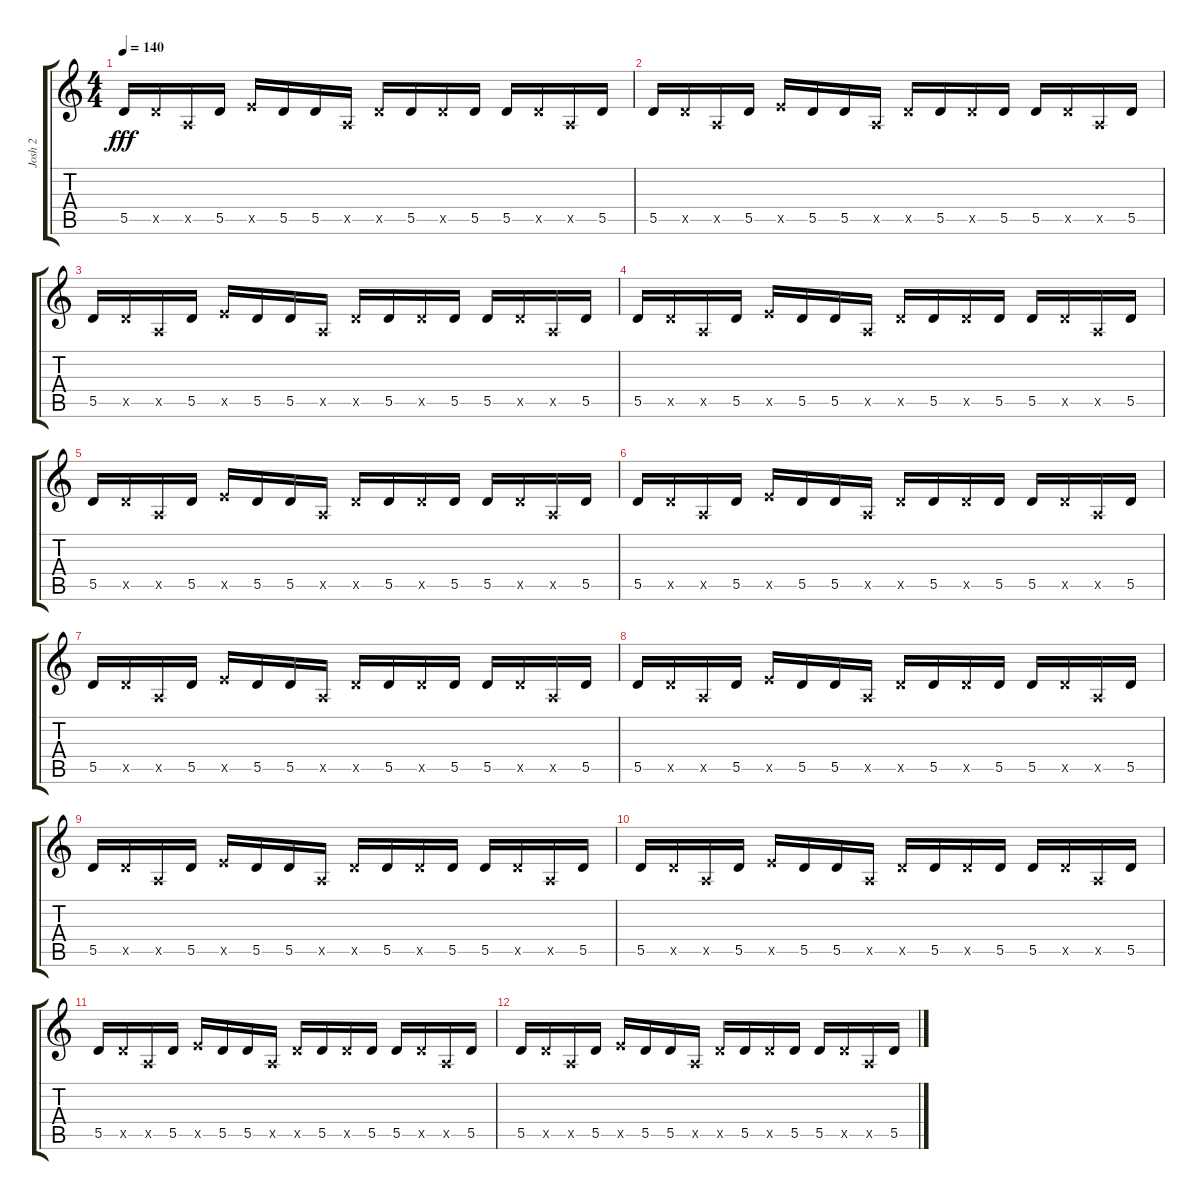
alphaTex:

\track ("Josh 2" "Josh 2") {instrument electricguitarclean}
\staff {score tabs}
\tuning (E4 B3 G3 D3 A2 E2) {hide}
\ts (4 4)
\tempo 140
\clef g2
\ks c
5.5.16{dy fff} 5.5{x}.16 0.5{x}.16 5.5.16 7.5{x}.16 5.5.16 5.5.16 0.5{x}.16 5.5{x}.16 5.5.16 5.5{x}.16 5.5.16 5.5.16 5.5{x}.16 0.5{x}.16 5.5.16 |
5.5.16 5.5{x}.16 0.5{x}.16 5.5.16 7.5{x}.16 5.5.16 5.5.16 0.5{x}.16 5.5{x}.16 5.5.16 5.5{x}.16 5.5.16 5.5.16 5.5{x}.16 0.5{x}.16 5.5.16 |
5.5.16 5.5{x}.16 0.5{x}.16 5.5.16 7.5{x}.16 5.5.16 5.5.16 0.5{x}.16 5.5{x}.16 5.5.16 5.5{x}.16 5.5.16 5.5.16 5.5{x}.16 0.5{x}.16 5.5.16 |
5.5.16 5.5{x}.16 0.5{x}.16 5.5.16 7.5{x}.16 5.5.16 5.5.16 0.5{x}.16 5.5{x}.16 5.5.16 5.5{x}.16 5.5.16 5.5.16 5.5{x}.16 0.5{x}.16 5.5.16 |
5.5.16 5.5{x}.16 0.5{x}.16 5.5.16 7.5{x}.16 5.5.16 5.5.16 0.5{x}.16 5.5{x}.16 5.5.16 5.5{x}.16 5.5.16 5.5.16 5.5{x}.16 0.5{x}.16 5.5.16 |
5.5.16 5.5{x}.16 0.5{x}.16 5.5.16 7.5{x}.16 5.5.16 5.5.16 0.5{x}.16 5.5{x}.16 5.5.16 5.5{x}.16 5.5.16 5.5.16 5.5{x}.16 0.5{x}.16 5.5.16 |
5.5.16 5.5{x}.16 0.5{x}.16 5.5.16 7.5{x}.16 5.5.16 5.5.16 0.5{x}.16 5.5{x}.16 5.5.16 5.5{x}.16 5.5.16 5.5.16 5.5{x}.16 0.5{x}.16 5.5.16 |
5.5.16 5.5{x}.16 0.5{x}.16 5.5.16 7.5{x}.16 5.5.16 5.5.16 0.5{x}.16 5.5{x}.16 5.5.16 5.5{x}.16 5.5.16 5.5.16 5.5{x}.16 0.5{x}.16 5.5.16 |
5.5.16 5.5{x}.16 0.5{x}.16 5.5.16 7.5{x}.16 5.5.16 5.5.16 0.5{x}.16 5.5{x}.16 5.5.16 5.5{x}.16 5.5.16 5.5.16 5.5{x}.16 0.5{x}.16 5.5.16 |
5.5.16 5.5{x}.16 0.5{x}.16 5.5.16 7.5{x}.16 5.5.16 5.5.16 0.5{x}.16 5.5{x}.16 5.5.16 5.5{x}.16 5.5.16 5.5.16 5.5{x}.16 0.5{x}.16 5.5.16 |
5.5.16 5.5{x}.16 0.5{x}.16 5.5.16 7.5{x}.16 5.5.16 5.5.16 0.5{x}.16 5.5{x}.16 5.5.16 5.5{x}.16 5.5.16 5.5.16 5.5{x}.16 0.5{x}.16 5.5.16 |
5.5.16 5.5{x}.16 0.5{x}.16 5.5.16 7.5{x}.16 5.5.16 5.5.16 0.5{x}.16 5.5{x}.16 5.5.16 5.5{x}.16 5.5.16 5.5.16 5.5{x}.16 0.5{x}.16 5.5.16
